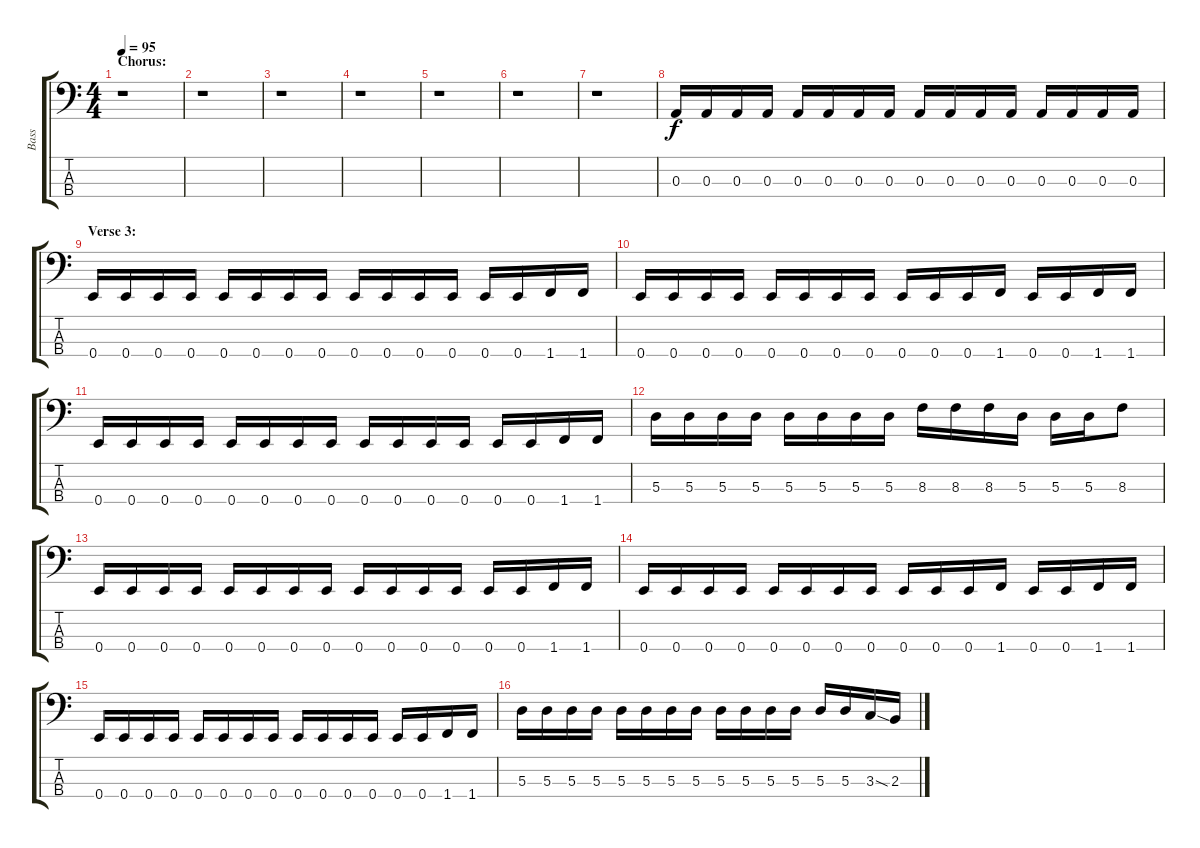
\track ("Bass" "Bass") {instrument electricbasspick}
\staff {score tabs}
\tuning (G2 D2 A1 E1) {hide}
\ts (4 4)
\section ("" "Chorus:")
\tempo 95
\clef f4
\ks c
r.1{dy f} |
r.1 |
r.1 |
r.1 |
r.1 |
r.1 |
r.1 |
0.3.16 0.3.16 0.3.16 0.3.16 0.3.16 0.3.16 0.3.16 0.3.16 0.3.16 0.3.16 0.3.16 0.3.16 0.3.16 0.3.16 0.3.16 0.3.16 |
\section ("" "Verse 3:")
0.4.16 0.4.16 0.4.16 0.4.16 0.4.16 0.4.16 0.4.16 0.4.16 0.4.16 0.4.16 0.4.16 0.4.16 0.4.16 0.4.16 1.4.16 1.4.16 |
0.4.16 0.4.16 0.4.16 0.4.16 0.4.16 0.4.16 0.4.16 0.4.16 0.4.16 0.4.16 0.4.16 1.4.16 0.4.16 0.4.16 1.4.16 1.4.16 |
0.4.16 0.4.16 0.4.16 0.4.16 0.4.16 0.4.16 0.4.16 0.4.16 0.4.16 0.4.16 0.4.16 0.4.16 0.4.16 0.4.16 1.4.16 1.4.16 |
5.3.16 5.3.16 5.3.16 5.3.16 5.3.16 5.3.16 5.3.16 5.3.16 8.3.16 8.3.16 8.3.16 5.3.16 5.3.16 5.3.16 8.3.8 |
0.4.16 0.4.16 0.4.16 0.4.16 0.4.16 0.4.16 0.4.16 0.4.16 0.4.16 0.4.16 0.4.16 0.4.16 0.4.16 0.4.16 1.4.16 1.4.16 |
0.4.16 0.4.16 0.4.16 0.4.16 0.4.16 0.4.16 0.4.16 0.4.16 0.4.16 0.4.16 0.4.16 1.4.16 0.4.16 0.4.16 1.4.16 1.4.16 |
0.4.16 0.4.16 0.4.16 0.4.16 0.4.16 0.4.16 0.4.16 0.4.16 0.4.16 0.4.16 0.4.16 0.4.16 0.4.16 0.4.16 1.4.16 1.4.16 |
5.3.16 5.3.16 5.3.16 5.3.16 5.3.16 5.3.16 5.3.16 5.3.16 5.3.16 5.3.16 5.3.16 5.3.16 5.3.16 5.3.16 3.3{sod}.16 2.3.16
